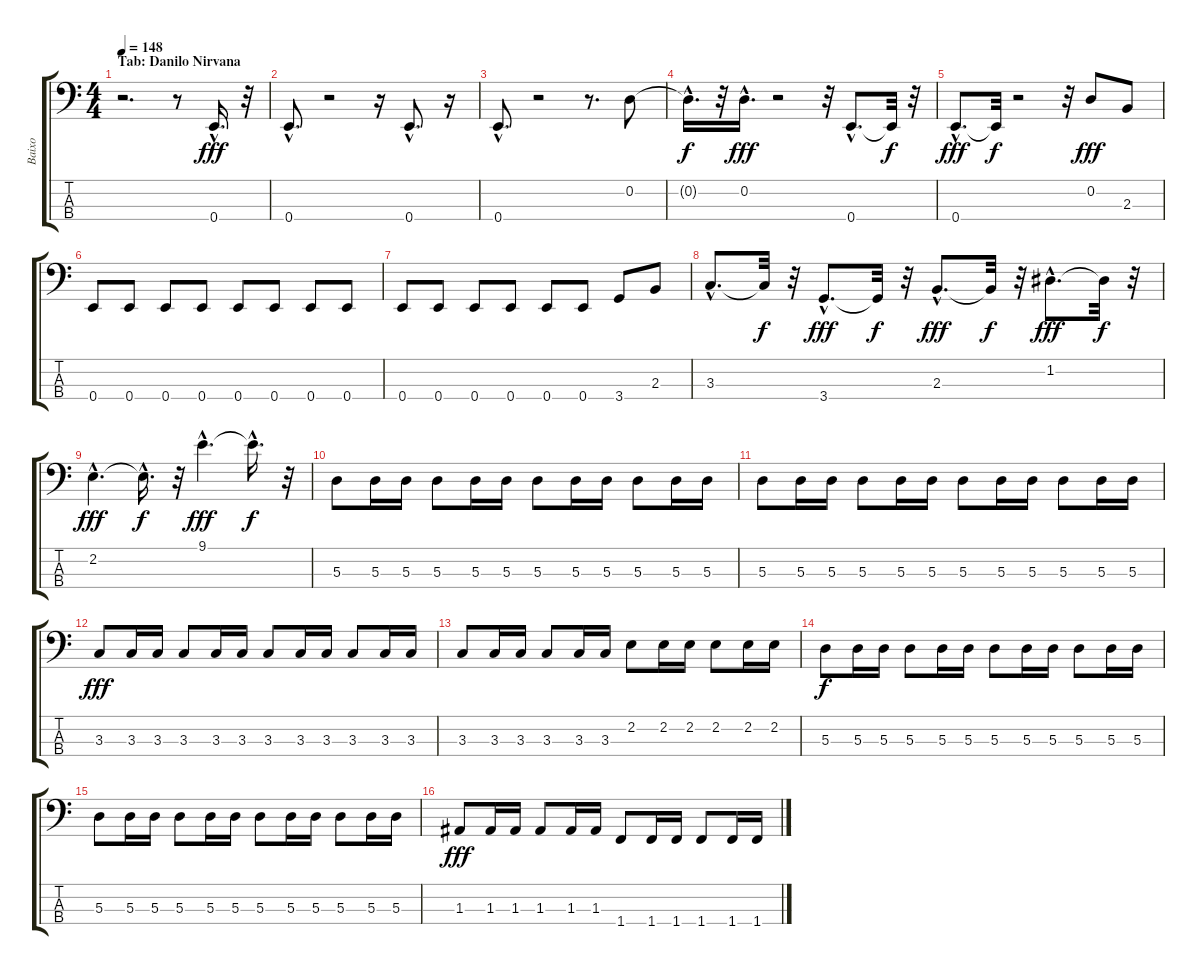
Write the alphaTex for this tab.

\track ("Baixo" "Baixo") {instrument electricbasspick}
\staff {score tabs}
\tuning (G2 D2 A1 E1) {hide}
\ts (4 4)
\section ("" "Tab: Danilo Nirvana")
\tempo 148
\clef f4
\ks c
r.2{d dy fff instrument electricbasspick} r.8 0.4{hac}.16{d volume 16} r.32 |
0.4{hac}.8{d} r.2 r.16 0.4{hac}.8{d} r.16 |
0.4{hac}.8{d} r.2 r.8{d} 0.2.8 |
0.2{hac t}.16{d dy f} r.32 0.2{hac}.16{d dy fff} r.2 r.32 0.4{hac}.8{d} 0.4{t}.32{dy f} r.32 |
0.4{hac}.8{d dy fff} 0.4{t}.32{dy f} r.2 r.32 0.2.8{dy fff} 2.3.8 |
0.4.8 0.4.8 0.4.8 0.4.8 0.4.8 0.4.8 0.4.8 0.4.8 |
0.4.8 0.4.8 0.4.8 0.4.8 0.4.8 0.4.8 3.4.8 2.3.8 |
3.3{hac}.8{d} 3.3{t}.32{dy f} r.32 3.4{hac}.8{d dy fff} 3.4{t}.32{dy f} r.32 2.3{hac}.8{d dy fff} 2.3{t}.32{dy f} r.32 1.2{hac}.8{d dy fff} 1.2{t}.32{dy f} r.32 |
2.2{hac}.4{d dy fff} 2.2{hac t}.16{d dy f} r.32 9.1{hac}.4{d dy fff} 9.1{hac t}.16{d dy f} r.32 |
5.3.8 5.3.16 5.3.16 5.3.8 5.3.16 5.3.16 5.3.8 5.3.16 5.3.16 5.3.8 5.3.16 5.3.16 |
5.3.8 5.3.16 5.3.16 5.3.8 5.3.16 5.3.16 5.3.8 5.3.16 5.3.16 5.3.8 5.3.16 5.3.16 |
3.3.8{dy fff} 3.3.16 3.3.16 3.3.8 3.3.16 3.3.16 3.3.8 3.3.16 3.3.16 3.3.8 3.3.16 3.3.16 |
3.3.8 3.3.16 3.3.16 3.3.8 3.3.16 3.3.16 2.2.8 2.2.16 2.2.16 2.2.8 2.2.16 2.2.16 |
5.3.8{dy f} 5.3.16 5.3.16 5.3.8 5.3.16 5.3.16 5.3.8 5.3.16 5.3.16 5.3.8 5.3.16 5.3.16 |
5.3.8 5.3.16 5.3.16 5.3.8 5.3.16 5.3.16 5.3.8 5.3.16 5.3.16 5.3.8 5.3.16 5.3.16 |
1.3.8{dy fff} 1.3.16 1.3.16 1.3.8 1.3.16 1.3.16 1.4.8 1.4.16 1.4.16 1.4.8 1.4.16 1.4.16
